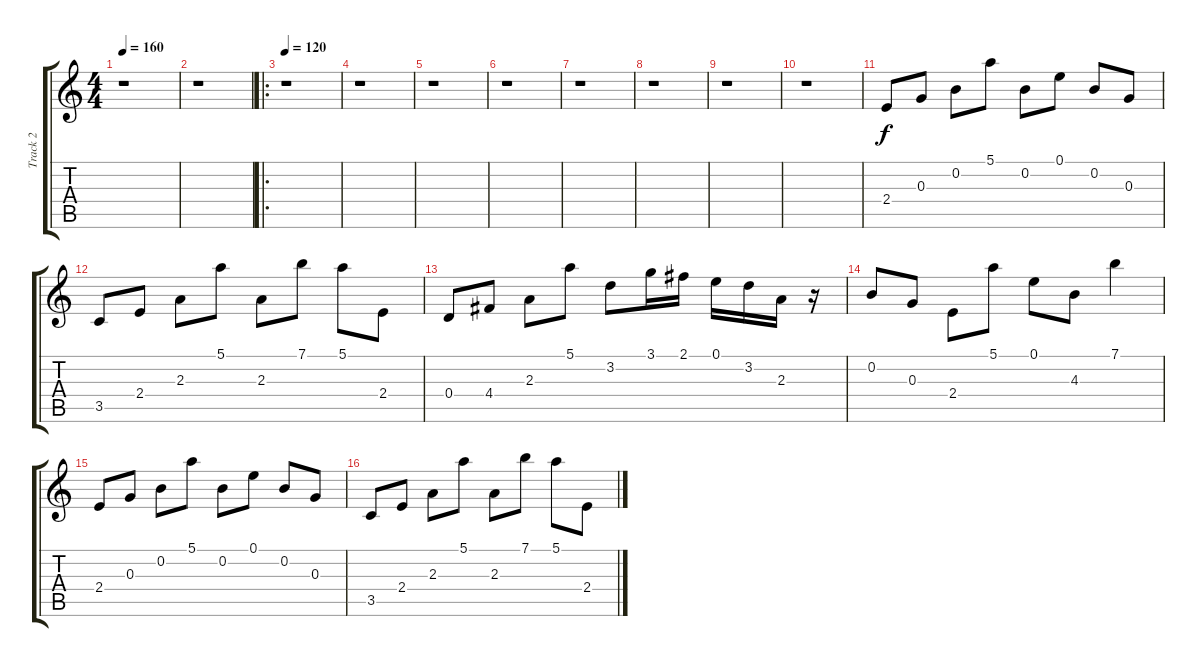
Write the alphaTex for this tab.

\track ("Track 2" "Track 2") {instrument acousticguitarsteel}
\staff {score tabs}
\tuning (E4 B3 G3 D3 A2 E2) {hide}
\ts (4 4)
\tempo 160
\clef g2
\ks c
r.1{dy fff} |
r.1 |
\ro
\tempo 120
r.1 |
r.1 |
r.1 |
r.1 |
r.1 |
r.1 |
r.1 |
r.1 |
2.4.8{dy f} 0.3.8 0.2.8 5.1.8 0.2.8 0.1.8 0.2.8 0.3.8 |
3.5.8 2.4.8 2.3.8 5.1.8 2.3.8 7.1.8 5.1.8 2.4.8 |
0.4.8 4.4.8 2.3.8 5.1.8 3.2.8 3.1.16 2.1.16 0.1.16 3.2.16 2.3.16 r.16 |
0.2.8 0.3.8 2.4.8 5.1.8 0.1.8 4.3.8 7.1.4 |
2.4.8 0.3.8 0.2.8 5.1.8 0.2.8 0.1.8 0.2.8 0.3.8 |
3.5.8 2.4.8 2.3.8 5.1.8 2.3.8 7.1.8 5.1.8 2.4.8
